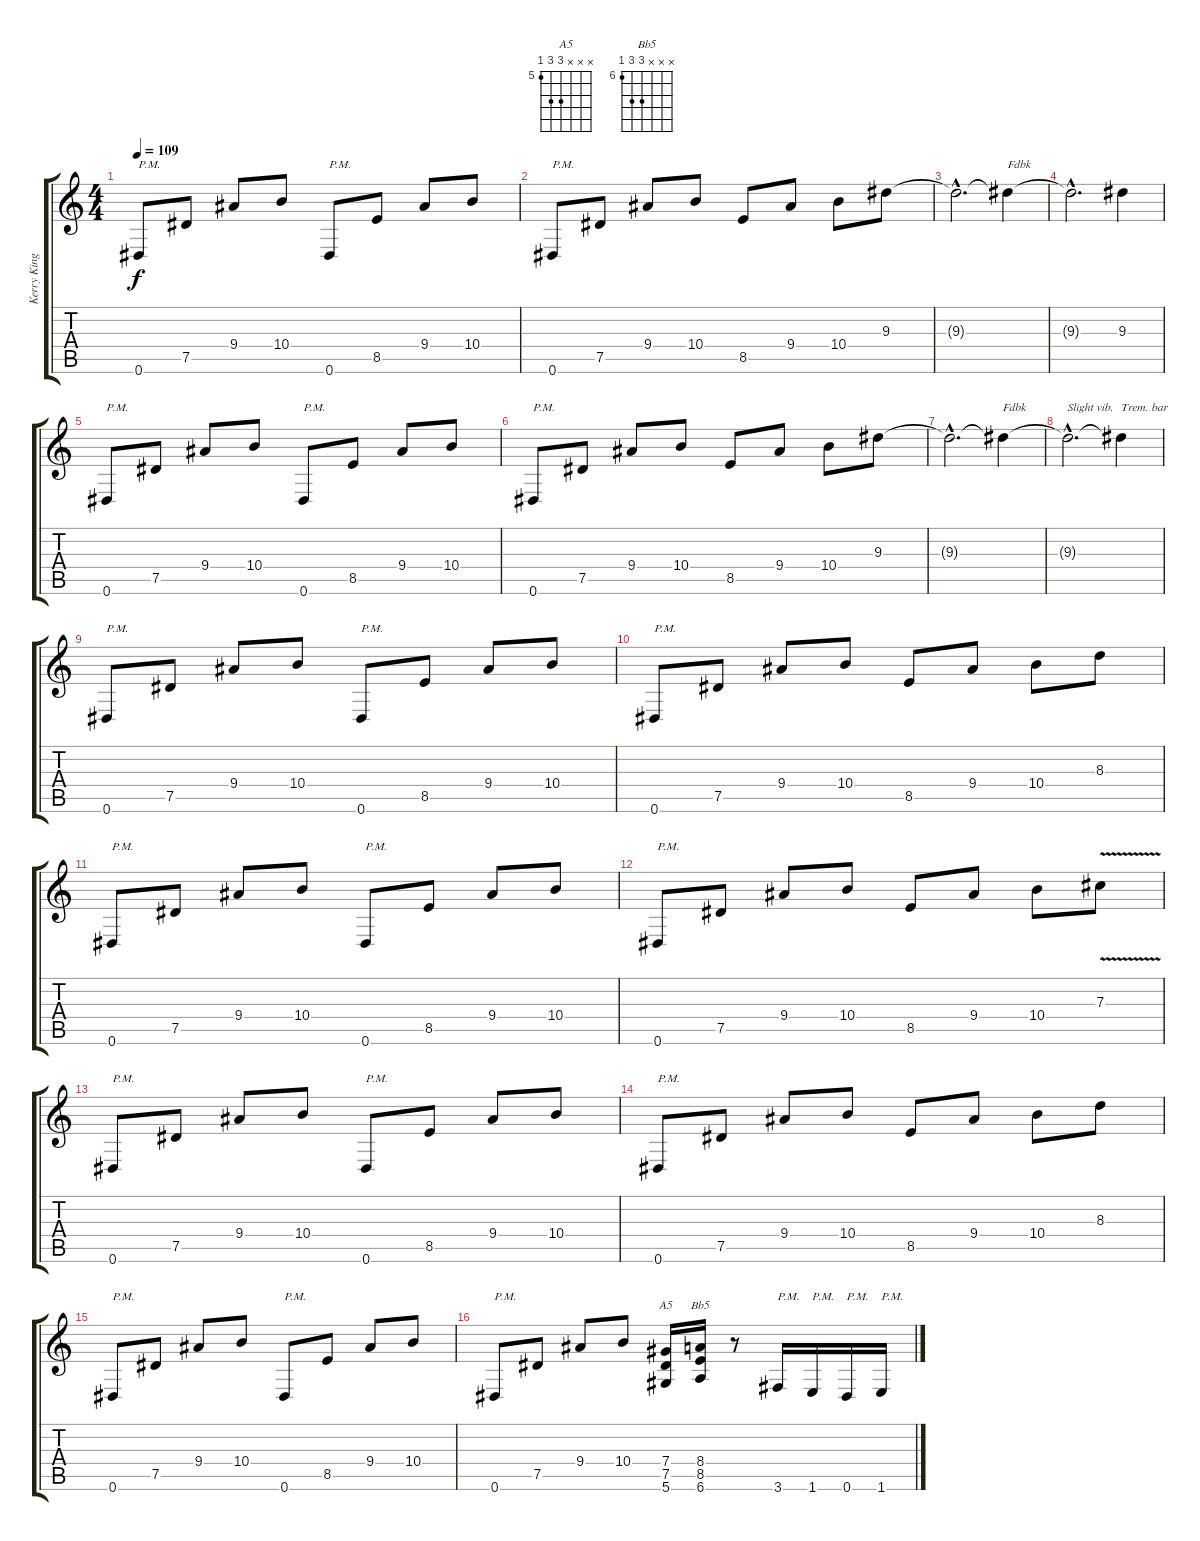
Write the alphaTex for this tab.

\track ("Kerry King" "Kerry King") {instrument distortionguitar}
\staff {score tabs}
\tuning (Eb4 Bb3 Gb3 Db3 Ab2 Eb2) {hide}
\chord ("A5" x x x 7 7 5) {firstfret 5}
\chord ("Bb5" x x x 8 8 6) {firstfret 6}
\ts (4 4)
\tempo 109
\clef g2
\ks c
0.6.8{txt "P.M." dy f instrument distortionguitar} 7.5.8 9.4.8 10.4.8 0.6.8{txt "P.M."} 8.5.8 9.4.8 10.4.8 |
0.6.8{txt "P.M."} 7.5.8 9.4.8 10.4.8 8.5.8 9.4.8 10.4.8 9.3.8 |
9.3{hac t}.2{d} 9.3{t}.4{txt "Fdbk"} |
9.3{hac t}.2{d} 9.3.4 |
0.6.8{txt "P.M."} 7.5.8 9.4.8 10.4.8 0.6.8{txt "P.M."} 8.5.8 9.4.8 10.4.8 |
0.6.8{txt "P.M."} 7.5.8 9.4.8 10.4.8 8.5.8 9.4.8 10.4.8 9.3.8 |
9.3{hac t}.2{d} 9.3{t}.4{txt "Fdbk"} |
9.3{hac t}.2{d txt "Slight vib."} 9.3{t}.4{txt "Trem. bar"} |
0.6.8{txt "P.M."} 7.5.8 9.4.8 10.4.8 0.6.8{txt "P.M."} 8.5.8 9.4.8 10.4.8 |
0.6.8{txt "P.M."} 7.5.8 9.4.8 10.4.8 8.5.8 9.4.8 10.4.8 8.3.8 |
0.6.8{txt "P.M."} 7.5.8 9.4.8 10.4.8 0.6.8{txt "P.M."} 8.5.8 9.4.8 10.4.8 |
0.6.8{txt "P.M."} 7.5.8 9.4.8 10.4.8 8.5.8 9.4.8 10.4.8 7.3{v}.8 |
0.6.8{txt "P.M."} 7.5.8 9.4.8 10.4.8 0.6.8{txt "P.M."} 8.5.8 9.4.8 10.4.8 |
0.6.8{txt "P.M."} 7.5.8 9.4.8 10.4.8 8.5.8 9.4.8 10.4.8 8.3.8 |
0.6.8{txt "P.M."} 7.5.8 9.4.8 10.4.8 0.6.8{txt "P.M."} 8.5.8 9.4.8 10.4.8 |
0.6.8{txt "P.M."} 7.5.8 9.4.8 10.4.8 (7.4 7.5 5.6).16{ch "A5"} (8.4 8.5 6.6).16{ch "Bb5"} r.8 3.6.16{txt "P.M."} 1.6.16{txt "P.M."} 0.6.16{txt "P.M."} 1.6.16{txt "P.M."}
